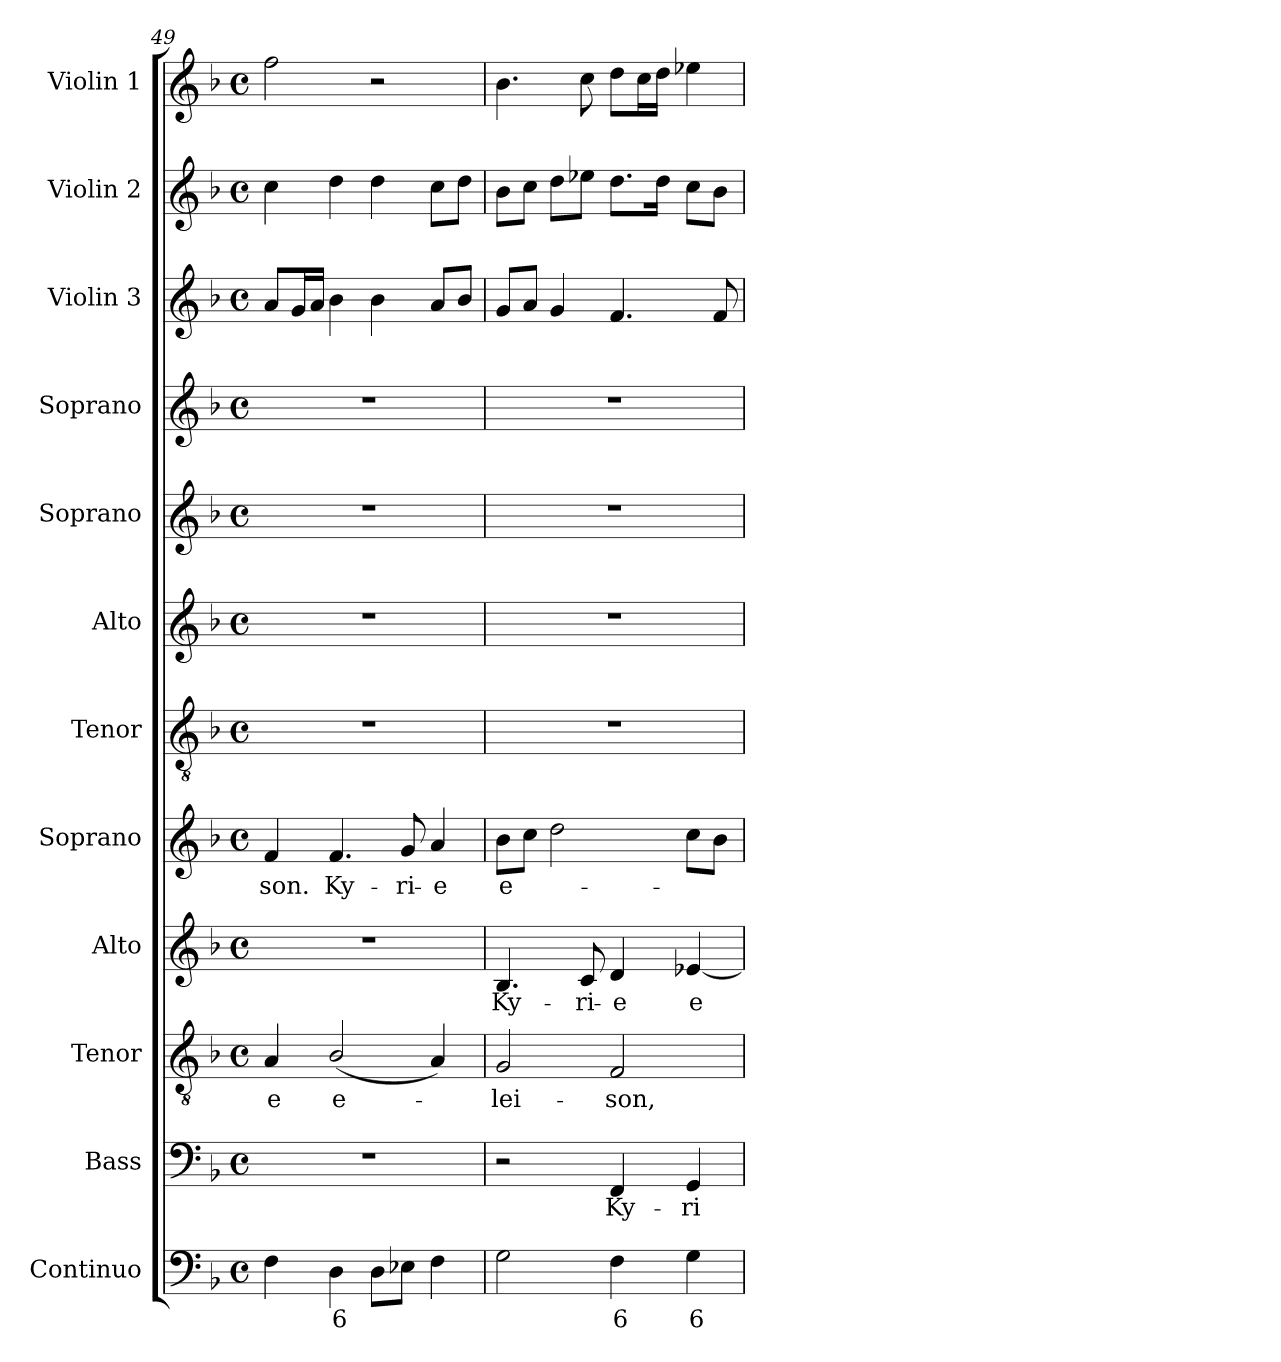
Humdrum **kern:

**kern	**text	**kern	**text	**kern	**text	**kern	**text	**kern	**text	**kern	**kern	**kern	**kern	**kern	**kern	**kern
*part12	*part12	*part11	*part11	*part10	*part10	*part9	*part9	*part8	*part8	*part7	*part6	*part5	*part4	*part3	*part2	*part1
*staff12	*staff12	*staff11	*staff11	*staff10	*staff10	*staff9	*staff9	*staff8	*staff8	*staff7	*staff6	*staff5	*staff4	*staff3	*staff2	*staff1
*I"Continuo	*	*I"Bass	*	*I"Tenor	*	*I"Alto	*	*I"Soprano	*	*I"Tenor	*I"Alto	*I"Soprano	*I"Soprano	*I"Violin 3	*I"Violin 2	*I"Violin 1
*I'Cont.	*	*I'B.	*	*I'T.	*	*I'A.	*	*I'S.	*	*I'T.	*I'A.	*I'S.	*I'S.	*I'Vln. 3	*I'Vln. 2	*I'Vln. 1
*clefF4	*	*clefF4	*	*clefGv2	*	*clefG2	*	*clefG2	*	*clefGv2	*clefG2	*clefG2	*clefG2	*clefG2	*clefG2	*clefG2
*	*	*	*	*ITrd7c12	*	*	*	*	*	*ITrd7c12	*	*	*	*	*	*
*k[b-]	*	*k[b-]	*	*k[b-]	*	*k[b-]	*	*k[b-]	*	*k[b-]	*k[b-]	*k[b-]	*k[b-]	*k[b-]	*k[b-]	*k[b-]
*F:	*	*F:	*	*F:	*	*F:	*	*F:	*	*F:	*F:	*F:	*F:	*F:	*F:	*F:
*M4/4	*	*M4/4	*	*M4/4	*	*M4/4	*	*M4/4	*	*M4/4	*M4/4	*M4/4	*M4/4	*M4/4	*M4/4	*M4/4
*met(c)	*	*met(c)	*	*met(c)	*	*met(c)	*	*met(c)	*	*met(c)	*met(c)	*met(c)	*met(c)	*met(c)	*met(c)	*met(c)
=49	=49	=49	=49	=49	=49	=49	=49	=49	=49	=49	=49	=49	=49	=49	=49	=49
!	!	!	!	!	!LO:LY:b:color=#000000	!	!	!	!	!	!	!	!	!	!	!
!	!	!	!	!	!	!	!	!	!LO:LY:b:color=#000000	!	!	!	!	!	!	!
4Fi\	.	1r	.	4AAi/	-e	1r	.	4fi/	-son.	1r	1r	1r	1r	8ai/L	4cci\	2ffi\
.	.	.	.	.	.	.	.	.	.	.	.	.	.	16gi/L	.	.
.	.	.	.	.	.	.	.	.	.	.	.	.	.	16ai/JJ	.	.
!	!LO:LY:b:color=#000000	!	!	!	!	!	!	!	!	!	!	!	!	!	!	!
!	!	!	!	!	!LO:LY:b:color=#000000	!	!	!	!	!	!	!	!	!	!	!
!	!	!	!	!	!	!	!	!	!LO:LY:b:color=#000000	!	!	!	!	!	!	!
4Di\	6	.	.	(2BB-i/	e-	.	.	4.fi/	Ky-	.	.	.	.	4b-i\	4ddi\	.
8Di\L	.	.	.	.	.	.	.	.	.	.	.	.	.	4b-i\	4ddi\	2r
!	!	!	!	!	!	!	!	!	!LO:LY:b:color=#000000	!	!	!	!	!	!	!
8E-i\J	.	.	.	.	.	.	.	8gi/	-ri-	.	.	.	.	.	.	.
!	!	!	!	!	!	!	!	!	!LO:LY:b:color=#000000	!	!	!	!	!	!	!
4Fi\	.	.	.	4AAi/)	.	.	.	4ai/	-e	.	.	.	.	8ai/L	8cci\L	.
.	.	.	.	.	.	.	.	.	.	.	.	.	.	8b-i/J	8ddi\J	.
=50	=50	=50	=50	=50	=50	=50	=50	=50	=50	=50	=50	=50	=50	=50	=50	=50
!	!	!	!	!	!LO:LY:b:color=#000000	!	!	!	!	!	!	!	!	!	!	!
!	!	!	!	!	!	!	!LO:LY:b:color=#000000	!	!	!	!	!	!	!	!	!
!	!	!	!	!	!	!	!	!	!LO:LY:b:color=#000000	!	!	!	!	!	!	!
2Gi\	.	2r	.	2GGi/	-lei-	4.B-i/	Ky-	8b-i\L	e-	1r	1r	1r	1r	8gi/L	8b-i\L	4.b-i\
.	.	.	.	.	.	.	.	8cci\J	.	.	.	.	.	8ai/J	8cci\J	.
.	.	.	.	.	.	.	.	2ddi\	.	.	.	.	.	4gi/	8ddi\L	.
!	!	!	!	!	!	!	!LO:LY:b:color=#000000	!	!	!	!	!	!	!	!	!
.	.	.	.	.	.	8ci/	-ri-	.	.	.	.	.	.	.	8ee-Xi\J	8cci\
!	!LO:LY:b:color=#000000	!	!	!	!	!	!	!	!	!	!	!	!	!	!	!
!	!	!	!LO:LY:b:color=#000000	!	!	!	!	!	!	!	!	!	!	!	!	!
!	!	!	!	!	!LO:LY:b:color=#000000	!	!	!	!	!	!	!	!	!	!	!
!	!	!	!	!	!	!	!LO:LY:b:color=#000000	!	!	!	!	!	!	!	!	!
4Fi\	6	4FFi/	Ky-	2FFi/	-son,	4di/	-e	.	.	.	.	.	.	4.fi/	8.ddi\L	8ddi\L
.	.	.	.	.	.	.	.	.	.	.	.	.	.	.	.	16cci\L
.	.	.	.	.	.	.	.	.	.	.	.	.	.	.	16ddi\Jk	16ddi\JJ
!	!LO:LY:b:color=#000000	!	!	!	!	!	!	!	!	!	!	!	!	!	!	!
!	!	!	!LO:LY:b:color=#000000	!	!	!	!	!	!	!	!	!	!	!	!	!
!	!	!	!	!	!	!	!LO:LY:b:color=#000000	!	!	!	!	!	!	!	!	!
4Gi\	6	4GGi/	-ri-	.	.	[<4e-Xi/	e-	8cci\L	.	.	.	.	.	.	8cci\L	4ee-Xi\
.	.	.	.	.	.	.	.	8b-i\J	.	.	.	.	.	8fi/	8b-i\J	.
=	=	=	=	=	=	=	=	=	=	=	=	=	=	=	=	=
*-	*-	*-	*-	*-	*-	*-	*-	*-	*-	*-	*-	*-	*-	*-	*-	*-
